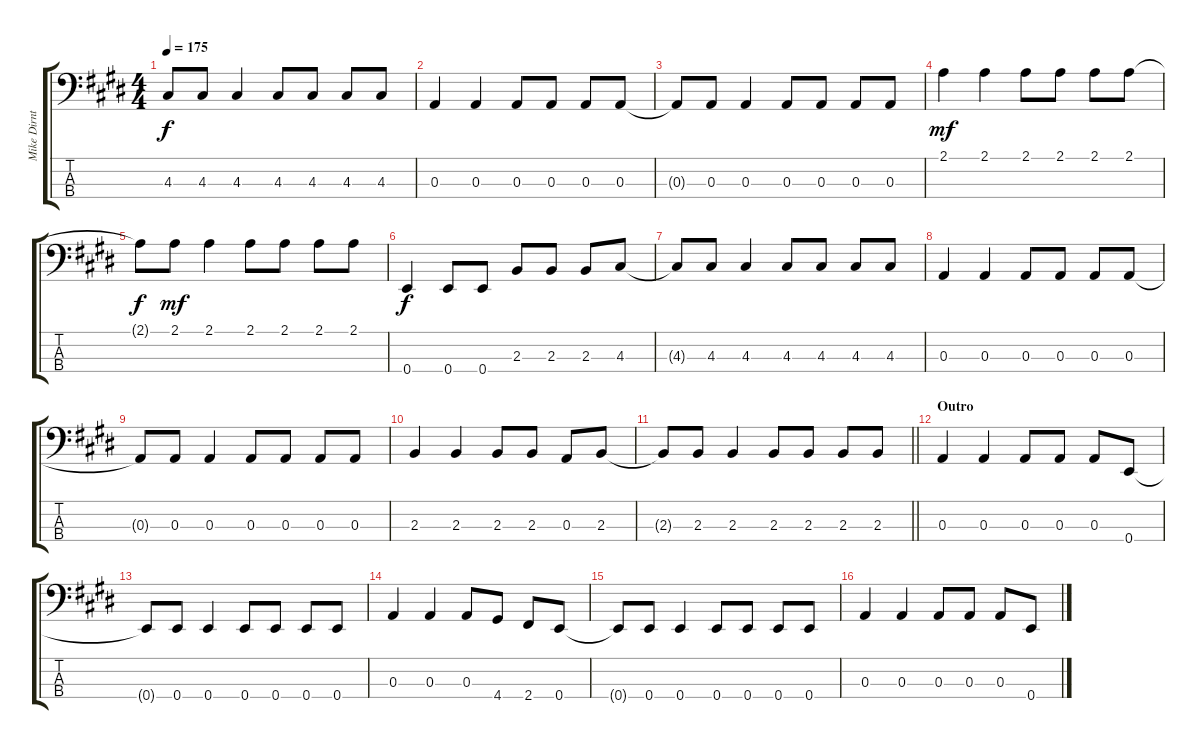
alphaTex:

\track ("Mike Dirnt (Bass)" "Mike Dirnt") {instrument electricbassfinger}
\staff {score tabs}
\tuning (G2 D2 A1 E1) {hide}
\ts (4 4)
\tempo 175
\clef f4
\ks e
4.3{t}.8{dy f} 4.3.8 4.3.4 4.3.8 4.3.8 4.3.8 4.3.8 |
0.3.4 0.3.4 0.3.8 0.3.8 0.3.8 0.3.8 |
0.3{t}.8 0.3.8 0.3.4 0.3.8 0.3.8 0.3.8 0.3.8 |
2.1.4{dy mf} 2.1.4 2.1.8 2.1.8 2.1.8 2.1.8 |
2.1{t}.8{dy f} 2.1.8{dy mf} 2.1.4 2.1.8 2.1.8 2.1.8 2.1.8 |
0.4.4{dy f} 0.4.8 0.4.8 2.3.8 2.3.8 2.3.8 4.3.8 |
4.3{t}.8 4.3.8 4.3.4 4.3.8 4.3.8 4.3.8 4.3.8 |
0.3.4 0.3.4 0.3.8 0.3.8 0.3.8 0.3.8 |
0.3{t}.8 0.3.8 0.3.4 0.3.8 0.3.8 0.3.8 0.3.8 |
2.3.4 2.3.4 2.3.8 2.3.8 0.3.8 2.3.8 |
\barLineRight lightlight
2.3{t}.8 2.3.8 2.3.4 2.3.8 2.3.8 2.3.8 2.3.8 |
\section ("" "Outro")
0.3.4 0.3.4 0.3.8 0.3.8 0.3.8 0.4.8 |
0.4{t}.8 0.4.8 0.4.4 0.4.8 0.4.8 0.4.8 0.4.8 |
0.3.4 0.3.4 0.3.8 4.4.8 2.4.8 0.4.8 |
0.4{t}.8 0.4.8 0.4.4 0.4.8 0.4.8 0.4.8 0.4.8 |
0.3.4 0.3.4 0.3.8 0.3.8 0.3.8 0.4.8
